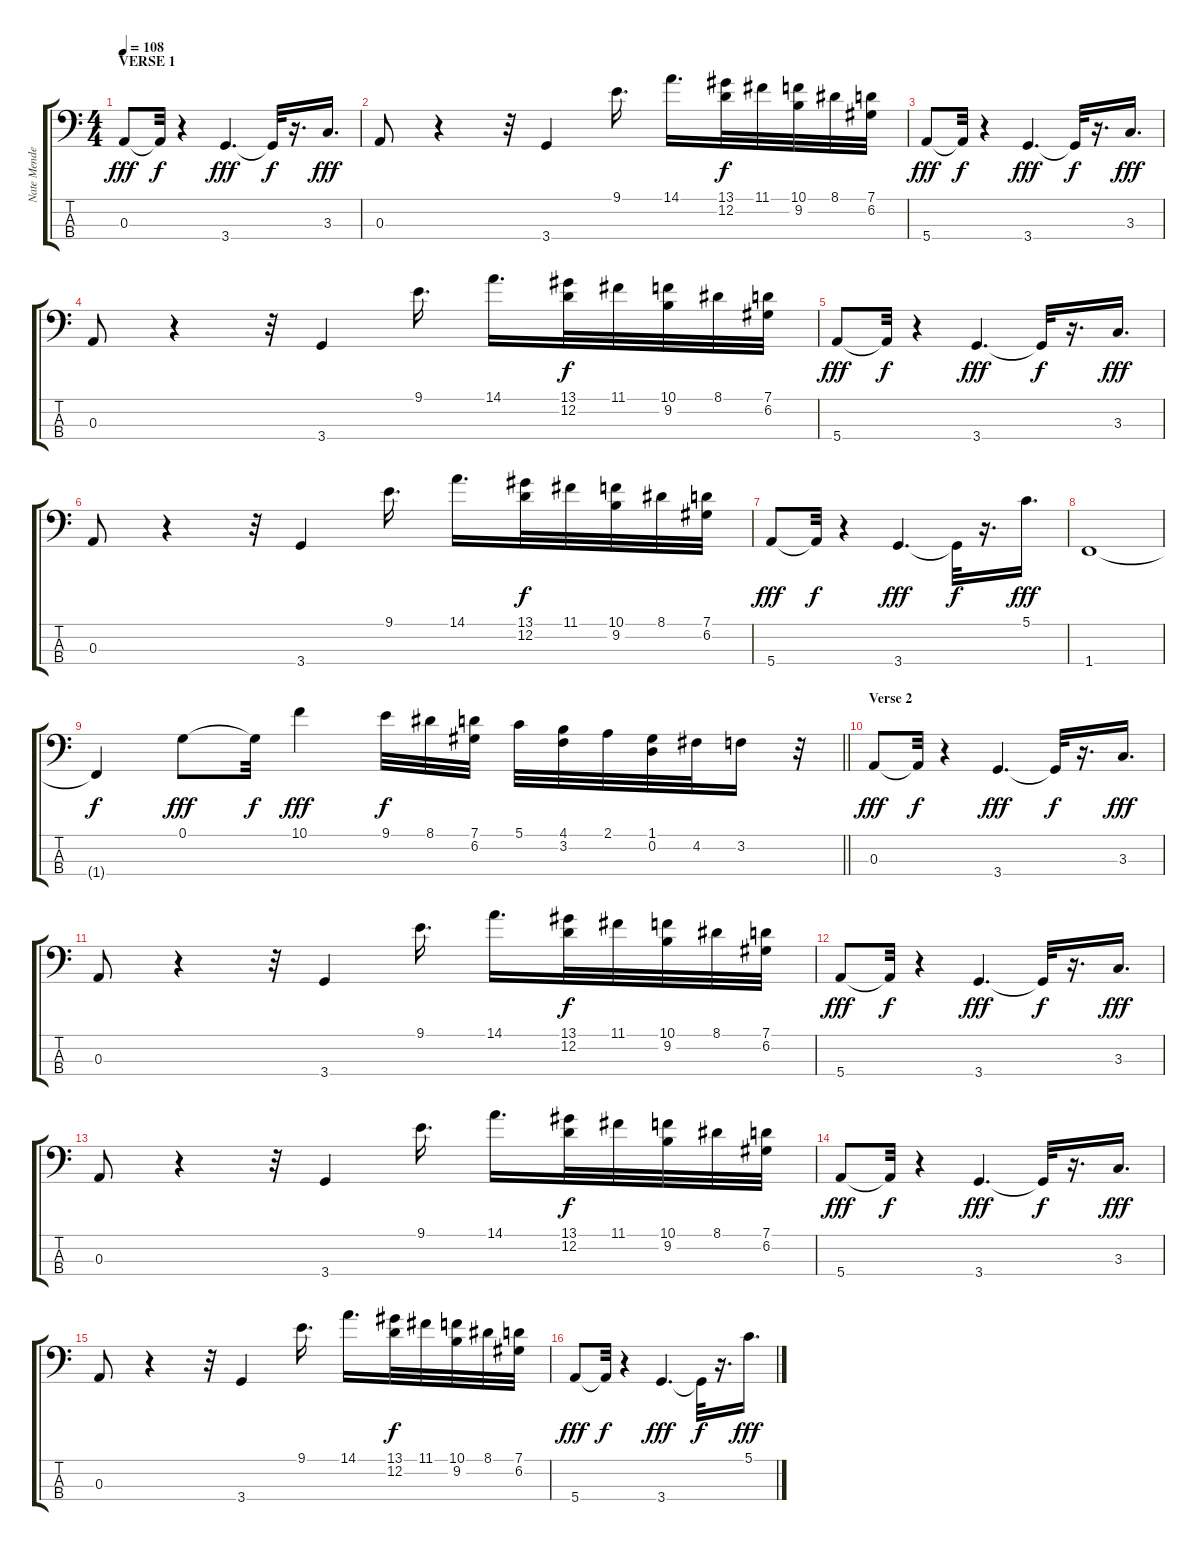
\track ("Nate Mendel" "Nate Mende") {instrument electricbassfinger}
\staff {score tabs}
\tuning (G2 D2 A1 E1) {hide}
\ts (4 4)
\section ("" "VERSE 1")
\tempo 108
\clef f4
\ks c
0.3.8{dy fff} 0.3{t}.32{dy f} r.4 3.4.4{d dy fff} 3.4{t}.32{dy f} r.16{d} 3.3.16{d dy fff} |
0.3.8 r.4 r.32 3.4.4 9.1.16{d} 14.1.16{d} (13.1 12.2).32{dy f} 11.1.32 (10.1 9.2).32 8.1.32 (7.1 6.2).32 |
5.4.8{dy fff} 5.4{t}.32{dy f} r.4 3.4.4{d dy fff} 3.4{t}.32{dy f} r.16{d} 3.3.16{d dy fff} |
0.3.8 r.4 r.32 3.4.4 9.1.16{d} 14.1.16{d} (13.1 12.2).32{dy f} 11.1.32 (10.1 9.2).32 8.1.32 (7.1 6.2).32 |
5.4.8{dy fff} 5.4{t}.32{dy f} r.4 3.4.4{d dy fff} 3.4{t}.32{dy f} r.16{d} 3.3.16{d dy fff} |
0.3.8 r.4 r.32 3.4.4 9.1.16{d} 14.1.16{d} (13.1 12.2).32{dy f} 11.1.32 (10.1 9.2).32 8.1.32 (7.1 6.2).32 |
5.4.8{dy fff} 5.4{t}.32{dy f} r.4 3.4.4{d dy fff} 3.4{t}.32{dy f} r.16{d} 5.1.16{d dy fff} |
1.4.1 |
\barLineRight lightlight
1.4{t}.4{dy f} 0.1.8{dy fff} 0.1{t}.32{dy f} 10.1.4{dy fff} 9.1.32{dy f} 8.1.32 (7.1 6.2).32 5.1.32 (4.1 3.2).32 2.1.32 (1.1 0.2).32 4.2.32 3.2.16 r.32 |
\section ("" "Verse 2")
0.3.8{dy fff} 0.3{t}.32{dy f} r.4 3.4.4{d dy fff} 3.4{t}.32{dy f} r.16{d} 3.3.16{d dy fff} |
0.3.8 r.4 r.32 3.4.4 9.1.16{d} 14.1.16{d} (13.1 12.2).32{dy f} 11.1.32 (10.1 9.2).32 8.1.32 (7.1 6.2).32 |
5.4.8{dy fff} 5.4{t}.32{dy f} r.4 3.4.4{d dy fff} 3.4{t}.32{dy f} r.16{d} 3.3.16{d dy fff} |
0.3.8 r.4 r.32 3.4.4 9.1.16{d} 14.1.16{d} (13.1 12.2).32{dy f} 11.1.32 (10.1 9.2).32 8.1.32 (7.1 6.2).32 |
5.4.8{dy fff} 5.4{t}.32{dy f} r.4 3.4.4{d dy fff} 3.4{t}.32{dy f} r.16{d} 3.3.16{d dy fff} |
0.3.8 r.4 r.32 3.4.4 9.1.16{d} 14.1.16{d} (13.1 12.2).32{dy f} 11.1.32 (10.1 9.2).32 8.1.32 (7.1 6.2).32 |
5.4.8{dy fff} 5.4{t}.32{dy f} r.4 3.4.4{d dy fff} 3.4{t}.32{dy f} r.16{d} 5.1.16{d dy fff}
